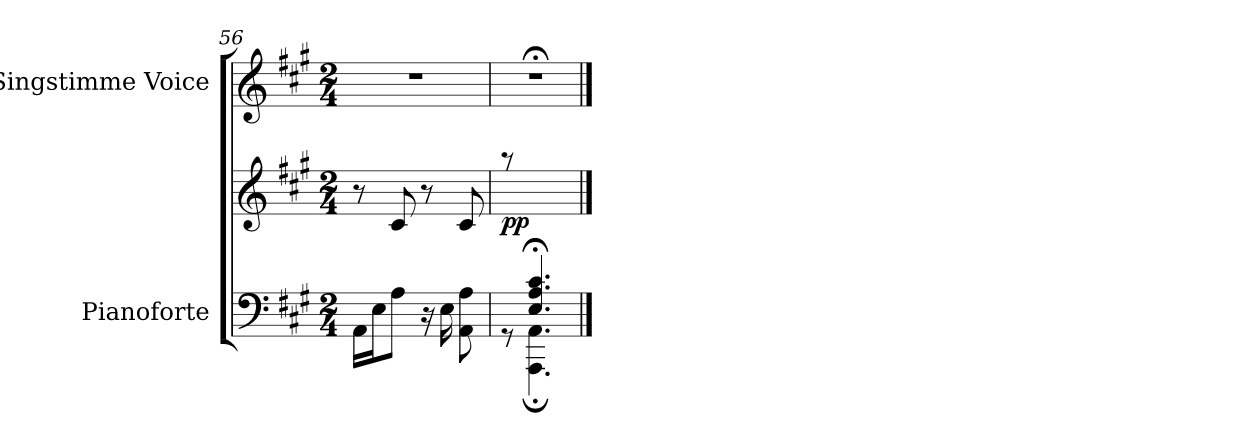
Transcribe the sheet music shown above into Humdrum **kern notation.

**kern	**kern	**dynam	**kern
*part2	*part2	*part2	*part1
*staff3	*staff2	*staff2/3	*staff1
*I"Pianoforte	*	*	*I"Singstimme Voice
*I'Pno	*	*	*
*clefF4	*clefG2	*	*clefG2
*k[f#c#g#]	*k[f#c#g#]	*	*k[f#c#g#]
*M2/4	*M2/4	*	*M2/4
=56	=56	=56	=56
16AA\LL	8r	.	2r
16E\J	.	.	.
8A\J	8c#/	.	.
16r	8r	.	.
16E\	.	.	.
8AA\ 8A\	8c#/	.	.
=57	=57	=57	=57
*^	*	*	*
!	!	!	!LO:DY:b	!
8ryy	8rGG	8raa	pp	2r;<
4.E/;< 4.A/;< 4.c#/;<	4.AAA\; 4.AA\;	4.ryy	.	.
*v	*v	*	*	*
==	==	==	==
*-	*-	*-	*-
